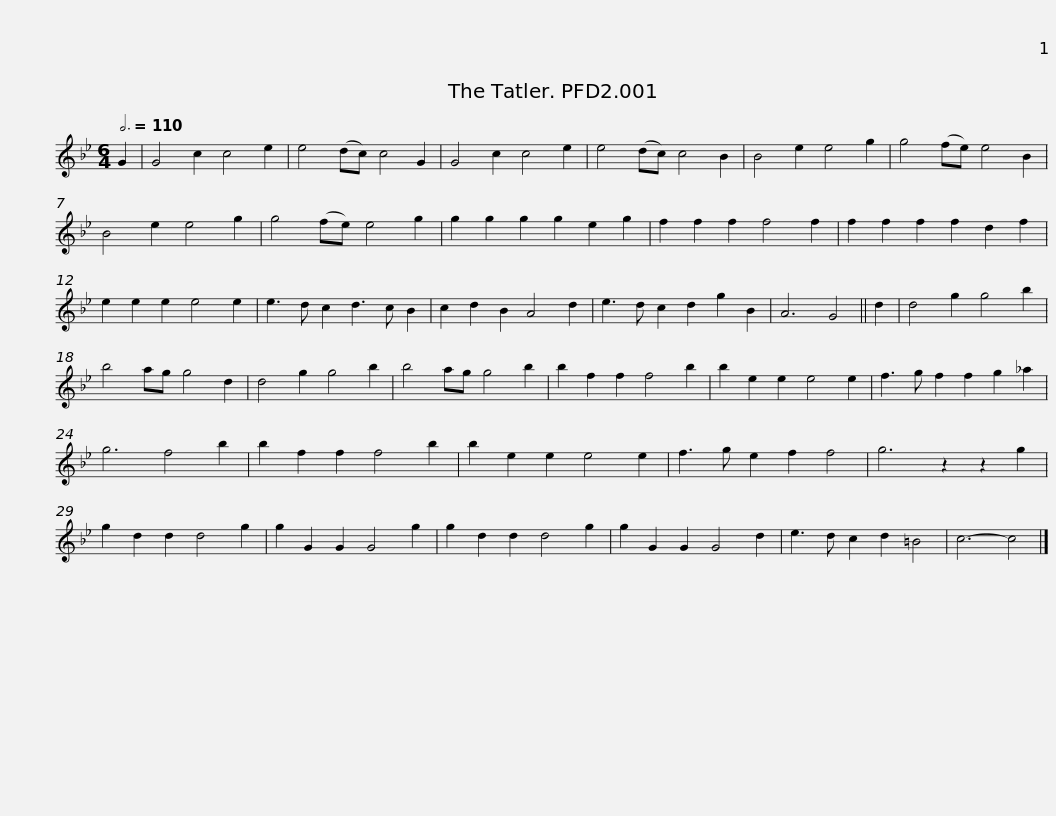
X:1
L:1/8
Q:3/4=110
M:6/4
I:linebreak $
K:Gmin
V:1 treble
V:1
 G2 | G4 c2 c4 e2 | e4 (dc) c4 G2 | G4 c2 c4 e2 | e4 (dc) c4 B2 | %5
 B4 e2 e4 g2 | g4 (fe) e4 B2 | B4 e2 e4 g2 | g4 (fe) e4 g2 |$ g2 g2 g2 g2 e2 g2 | %10
 f2 f2 f2 f4 f2 | f2 f2 f2 f2 d2 f2 | e2 e2 e2 e4 e2 | e3 d c2 d3 c B2 | c2 d2 B2 A4 d2 | %15
 e3 d c2 d2 g2 B2 |$ A6 G4 || d2 | d4 g2 g4 b2 | b4 ag g4 d2 | %20
 d4 g2 g4 b2 | b4 ag g4 b2 | b2 f2 f2 f4 b2 | b2 e2 e2 e4 e2 |$ f3 g f2 f2 g2 _a2 | %25
 g6 f4 b2 | b2 f2 f2 f4 b2 | b2 e2 e2 e4 e2 | f3 g e2 f2 f4 | g6 z2 z2 g2 | %30
 g2 d2 d2 d4 g2 |$ g2 G2 G2 G4 g2 | g2 d2 d2 d4 g2 | g2 G2 G2 G4 d2 | e3 d c2 d2 =B4 | %35
 c6- c4 |] %36
